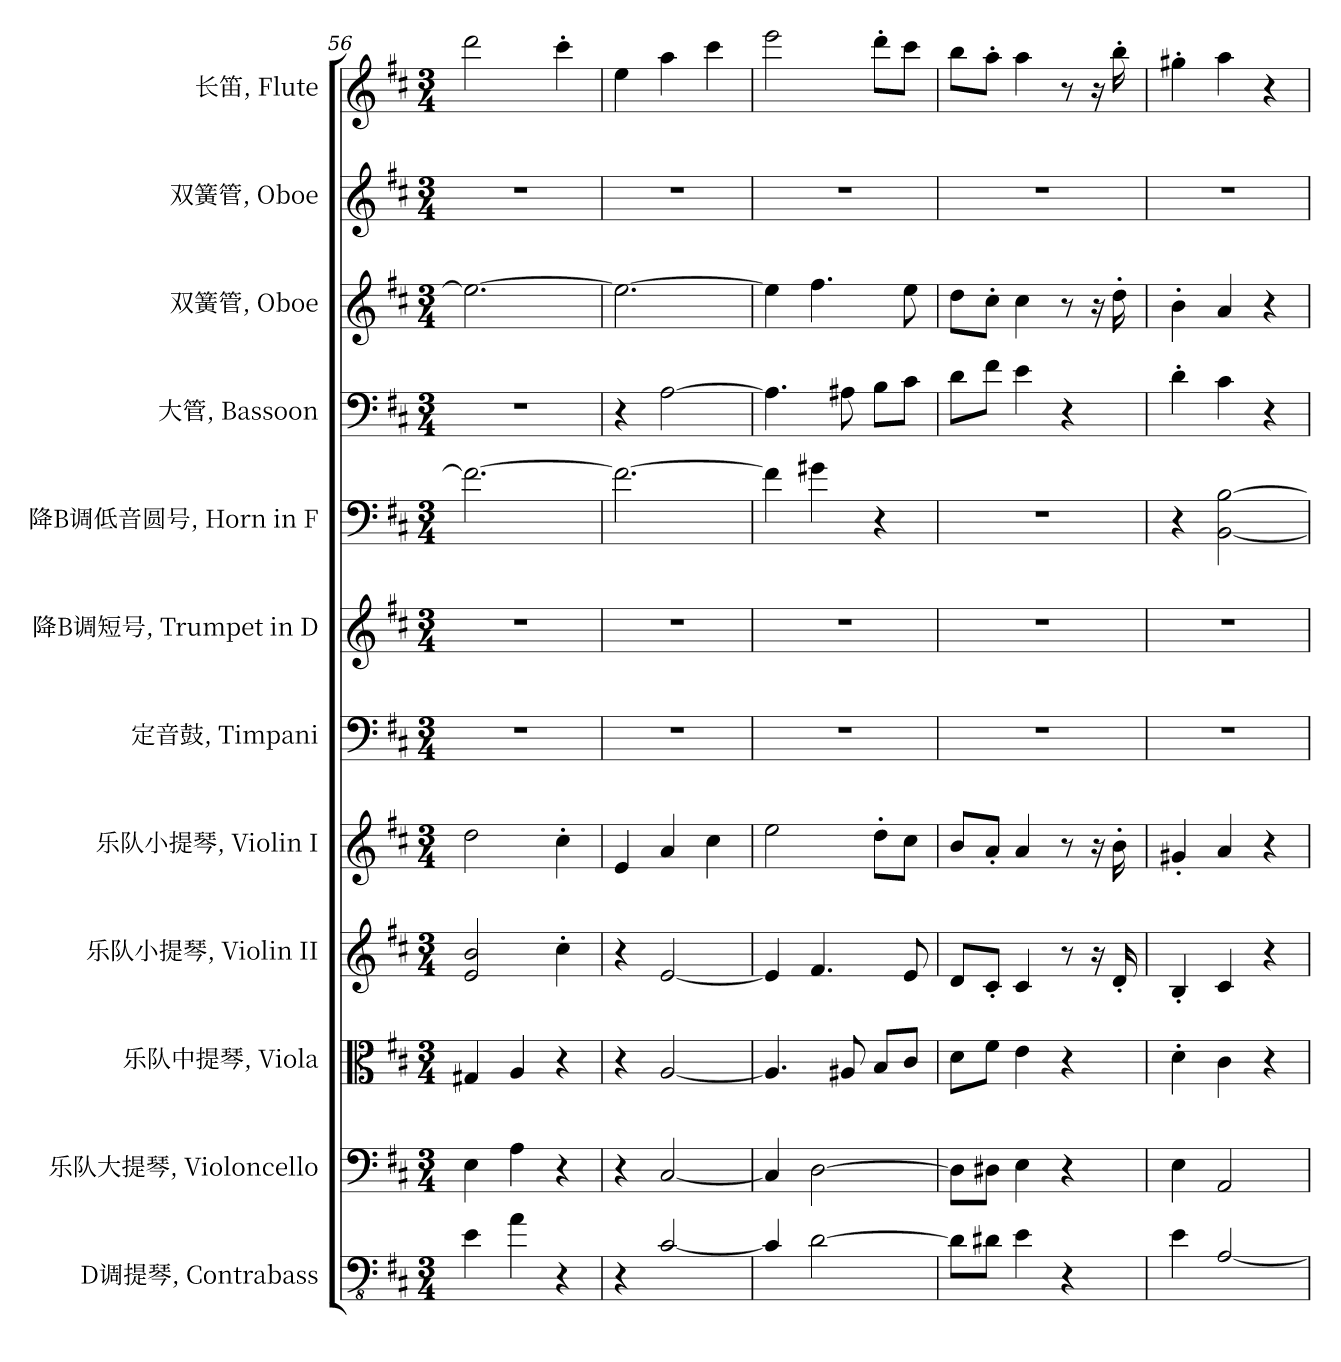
**kern	**kern	**kern	**kern	**kern	**kern	**kern	**kern	**kern	**kern	**kern	**kern
*part12	*part11	*part10	*part9	*part8	*part7	*part6	*part5	*part4	*part3	*part2	*part1
*staff12	*staff11	*staff10	*staff9	*staff8	*staff7	*staff6	*staff5	*staff4	*staff3	*staff2	*staff1
*I"D调提琴, Contrabass	*I"乐队大提琴, Violoncello	*I"乐队中提琴, Viola	*I"乐队小提琴, Violin II	*I"乐队小提琴, Violin I	*I"定音鼓, Timpani	*I"降B调短号, Trumpet in D	*I"降B调低音圆号, Horn in F	*I"大管, Bassoon	*I"双簧管, Oboe	*I"双簧管, Oboe	*I"长笛, Flute
*	*	*	*	*	*I'Timp.	*	*	*I'Bsn.	*I'Ob.	*I'Ob.	*I'Fl.
*clefFv4	*clefF4	*clefC3	*clefG2	*clefG2	*clefF4	*clefG2	*clefF4	*clefF4	*clefG2	*clefG2	*clefG2
*ITrd7c12	*	*	*	*	*	*ITrd1c2	*ITrd1c2	*	*	*	*
*k[f#c#]	*k[f#c#]	*k[f#c#]	*k[f#c#]	*k[f#c#]	*k[f#c#]	*k[]	*k[]	*k[f#c#]	*k[f#c#]	*k[f#c#]	*k[f#c#]
*M3/4	*M3/4	*M3/4	*M3/4	*M3/4	*M3/4	*M3/4	*M3/4	*M3/4	*M3/4	*M3/4	*M3/4
=56	=56	=56	=56	=56	=56	=56	=56	=56	=56	=56	=56
4EE\	4E\	4G#X/	2e/ 2b/	2dd\	2.r	2.r	2.e\_	2.r	2.ee\_	2.r	2ddd\
4AA\	4A\	4A/	.	.	.	.	.	.	.	.	.
4r	4r	4r	4cc#'\	4cc#'\	.	.	.	.	.	.	4ccc#'\
!!LO:PB:g=z
=57	=57	=57	=57	=57	=57	=57	=57	=57	=57	=57	=57
4r	4r	4r	4r	4e/	2.r	2.r	2.e\_	4r	2.ee\_	2.r	4ee\
[2CC#/	[2C#/	[2A/	[2e/	4a/	.	.	.	[2A\	.	.	4aa\
.	.	.	.	4cc#\	.	.	.	.	.	.	4ccc#\
=58	=58	=58	=58	=58	=58	=58	=58	=58	=58	=58	=58
4CC#/]	4C#/]	4.A/]	4e/]	2ee\	2.r	2.r	4e\]	4.A\]	4ee\]	2.r	2eee\
[2DD\	[2D\	.	4.f#/	.	.	.	4f#X\	.	4.ff#\	.	.
.	.	8A#X/	.	.	.	.	.	8A#X\	.	.	.
.	.	8B/L	.	8dd'\L	.	.	4r	8B\L	.	.	8ddd'\L
.	.	8c#/J	8e/	8cc#\J	.	.	.	8c#\J	8ee\	.	8ccc#\J
=59	=59	=59	=59	=59	=59	=59	=59	=59	=59	=59	=59
8DD\L]	8D\L]	8d\L	8d/L	8b/L	2.r	2.r	2.r	8d\L	8dd\L	2.r	8bb\L
8DD#X\J	8D#X\J	8f#\J	8c#'/J	8a'/J	.	.	.	8f#\J	8cc#'\J	.	8aa'\J
4EE\	4E\	4e\	4c#/	4a/	.	.	.	4e\	4cc#\	.	4aa\
4r	4r	4r	8r	8r	.	.	.	4r	8r	.	8r
.	.	.	16r	16r	.	.	.	.	16r	.	16r
.	.	.	16d'/	16b'\	.	.	.	.	16dd'\	.	16bb'\
=60	=60	=60	=60	=60	=60	=60	=60	=60	=60	=60	=60
4EE\	4E\	4d'\	4B'/	4g#X'/	2.r	2.r	4r	4d'\	4b'\	2.r	4gg#X'\
[2AAA/	2AA/	4c#\	4c#/	4a/	.	.	[2AA\ [2A\	4c#\	4a/	.	4aa\
.	.	4r	4r	4r	.	.	.	4r	4r	.	4r
=	=	=	=	=	=	=	=	=	=	=	=
*-	*-	*-	*-	*-	*-	*-	*-	*-	*-	*-	*-
